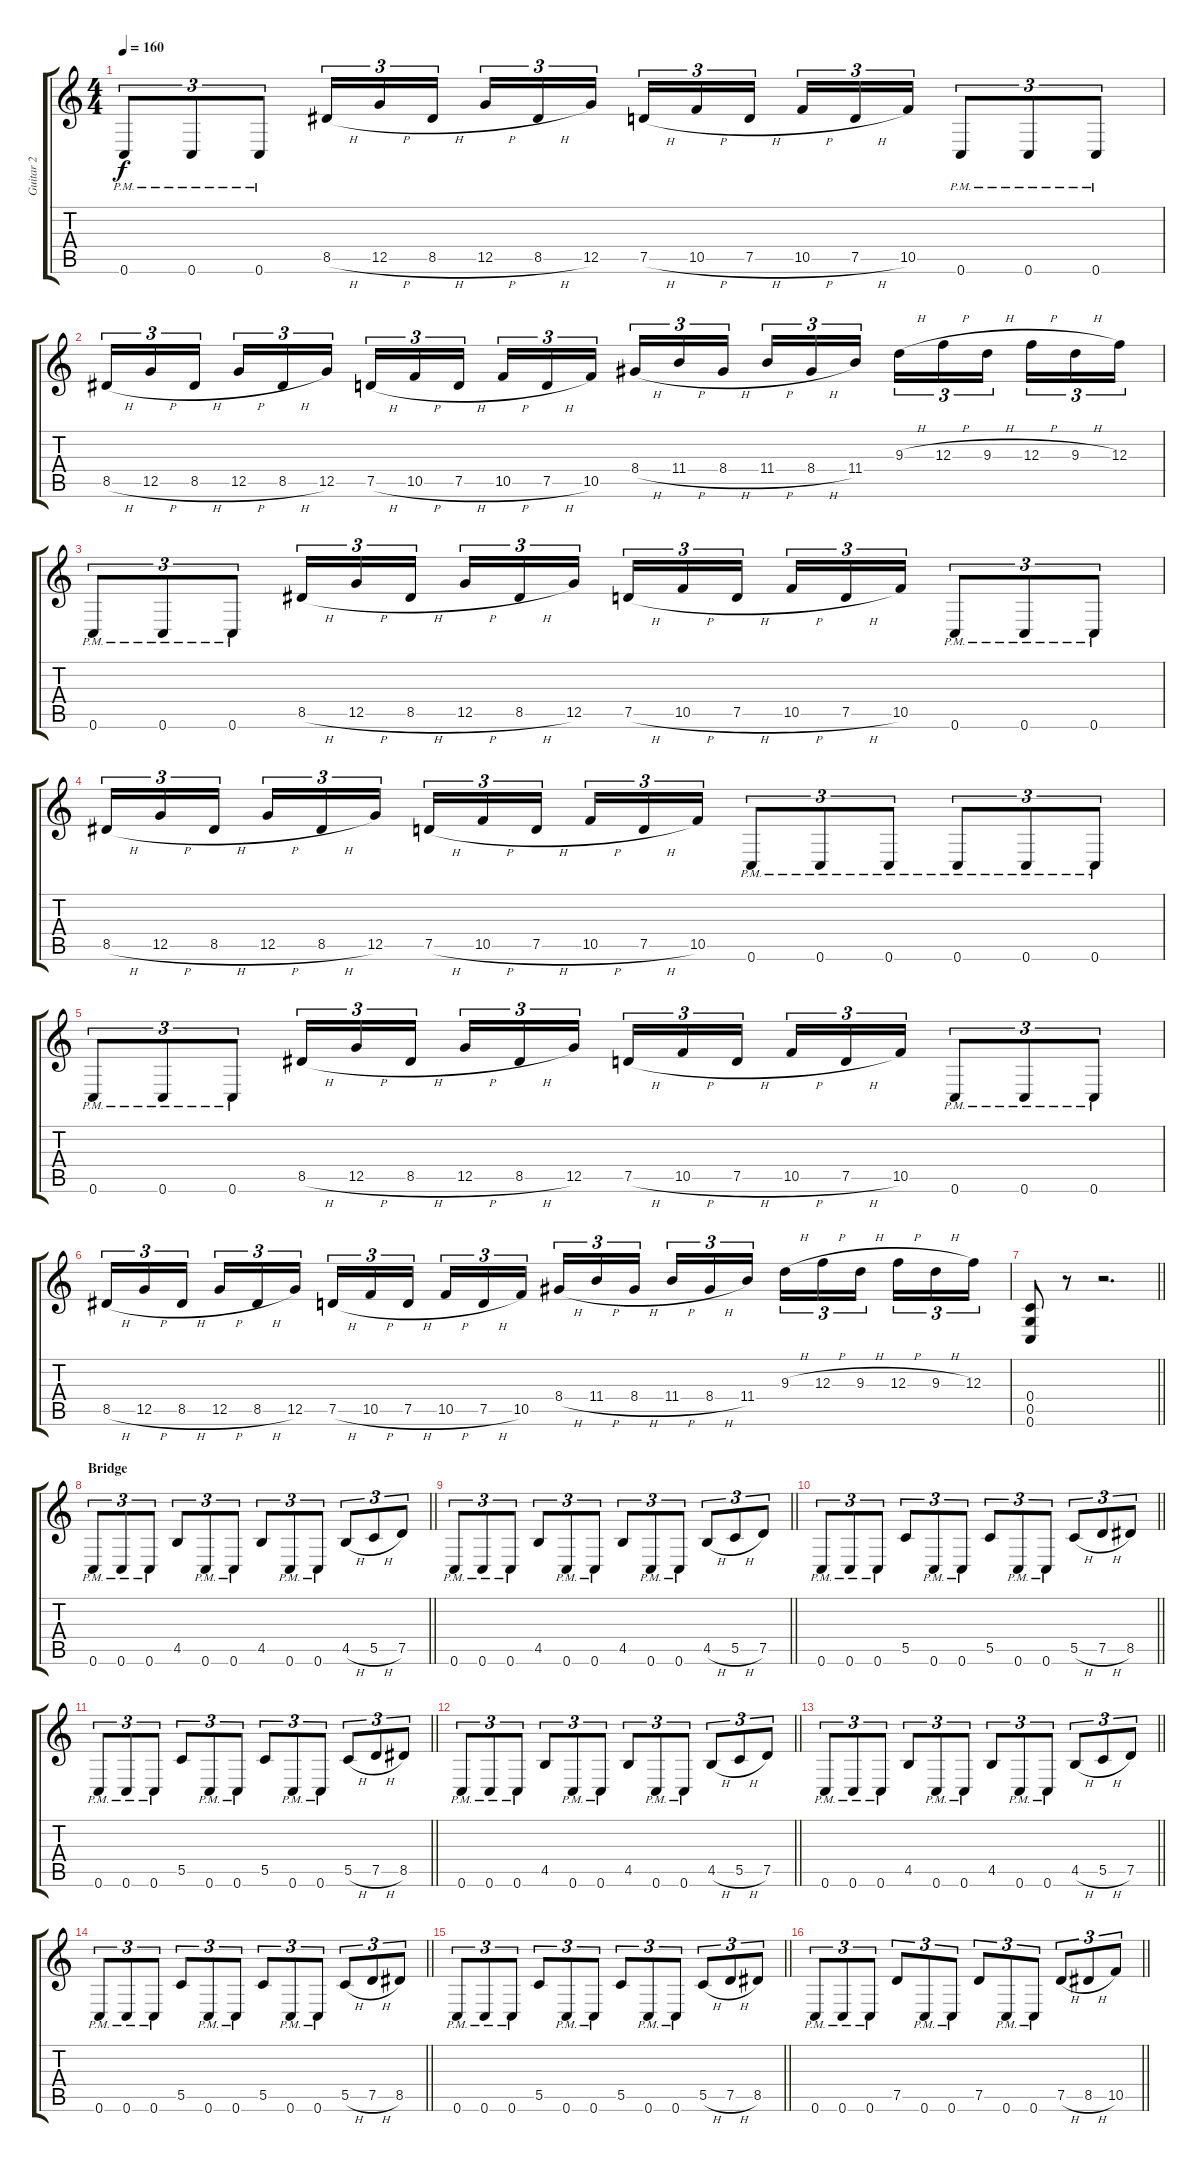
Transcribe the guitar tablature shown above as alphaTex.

\track ("Guitar 2" "Guitar 2") {instrument distortionguitar}
\staff {score tabs}
\tuning (D4 A3 F3 C3 G2 C2) {hide}
\ts (4 4)
\tempo 160
\clef g2
\ks c
0.6{pm}.8{tu (3 2) dy f} 0.6{pm}.8{tu (3 2)} 0.6{pm}.8{tu (3 2)} 8.5{h}.16{tu (3 2)} 12.5{h}.16{tu (3 2)} 8.5{h}.16{tu (3 2) beam splitsecondary} 12.5{h}.16{tu (3 2)} 8.5{h}.16{tu (3 2)} 12.5.16{tu (3 2)} 7.5{h}.16{tu (3 2)} 10.5{h}.16{tu (3 2)} 7.5{h}.16{tu (3 2) beam splitsecondary} 10.5{h}.16{tu (3 2)} 7.5{h}.16{tu (3 2)} 10.5.16{tu (3 2)} 0.6{pm}.8{tu (3 2)} 0.6{pm}.8{tu (3 2)} 0.6{pm}.8{tu (3 2)} |
8.5{h}.16{tu (3 2)} 12.5{h}.16{tu (3 2)} 8.5{h}.16{tu (3 2) beam splitsecondary} 12.5{h}.16{tu (3 2)} 8.5{h}.16{tu (3 2)} 12.5.16{tu (3 2)} 7.5{h}.16{tu (3 2)} 10.5{h}.16{tu (3 2)} 7.5{h}.16{tu (3 2) beam splitsecondary} 10.5{h}.16{tu (3 2)} 7.5{h}.16{tu (3 2)} 10.5.16{tu (3 2)} 8.4{h}.16{tu (3 2)} 11.4{h}.16{tu (3 2)} 8.4{h}.16{tu (3 2) beam splitsecondary} 11.4{h}.16{tu (3 2)} 8.4{h}.16{tu (3 2)} 11.4.16{tu (3 2)} 9.3{h}.16{tu (3 2)} 12.3{h}.16{tu (3 2)} 9.3{h}.16{tu (3 2) beam splitsecondary} 12.3{h}.16{tu (3 2)} 9.3{h}.16{tu (3 2)} 12.3.16{tu (3 2)} |
0.6{pm}.8{tu (3 2)} 0.6{pm}.8{tu (3 2)} 0.6{pm}.8{tu (3 2)} 8.5{h}.16{tu (3 2)} 12.5{h}.16{tu (3 2)} 8.5{h}.16{tu (3 2) beam splitsecondary} 12.5{h}.16{tu (3 2)} 8.5{h}.16{tu (3 2)} 12.5.16{tu (3 2)} 7.5{h}.16{tu (3 2)} 10.5{h}.16{tu (3 2)} 7.5{h}.16{tu (3 2) beam splitsecondary} 10.5{h}.16{tu (3 2)} 7.5{h}.16{tu (3 2)} 10.5.16{tu (3 2)} 0.6{pm}.8{tu (3 2)} 0.6{pm}.8{tu (3 2)} 0.6{pm}.8{tu (3 2)} |
8.5{h}.16{tu (3 2)} 12.5{h}.16{tu (3 2)} 8.5{h}.16{tu (3 2) beam splitsecondary} 12.5{h}.16{tu (3 2)} 8.5{h}.16{tu (3 2)} 12.5.16{tu (3 2)} 7.5{h}.16{tu (3 2)} 10.5{h}.16{tu (3 2)} 7.5{h}.16{tu (3 2) beam splitsecondary} 10.5{h}.16{tu (3 2)} 7.5{h}.16{tu (3 2)} 10.5.16{tu (3 2)} 0.6{pm}.8{tu (3 2)} 0.6{pm}.8{tu (3 2)} 0.6{pm}.8{tu (3 2)} 0.6{pm}.8{tu (3 2)} 0.6{pm}.8{tu (3 2)} 0.6{pm}.8{tu (3 2)} |
0.6{pm}.8{tu (3 2)} 0.6{pm}.8{tu (3 2)} 0.6{pm}.8{tu (3 2)} 8.5{h}.16{tu (3 2)} 12.5{h}.16{tu (3 2)} 8.5{h}.16{tu (3 2) beam splitsecondary} 12.5{h}.16{tu (3 2)} 8.5{h}.16{tu (3 2)} 12.5.16{tu (3 2)} 7.5{h}.16{tu (3 2)} 10.5{h}.16{tu (3 2)} 7.5{h}.16{tu (3 2) beam splitsecondary} 10.5{h}.16{tu (3 2)} 7.5{h}.16{tu (3 2)} 10.5.16{tu (3 2)} 0.6{pm}.8{tu (3 2)} 0.6{pm}.8{tu (3 2)} 0.6{pm}.8{tu (3 2)} |
8.5{h}.16{tu (3 2)} 12.5{h}.16{tu (3 2)} 8.5{h}.16{tu (3 2) beam splitsecondary} 12.5{h}.16{tu (3 2)} 8.5{h}.16{tu (3 2)} 12.5.16{tu (3 2)} 7.5{h}.16{tu (3 2)} 10.5{h}.16{tu (3 2)} 7.5{h}.16{tu (3 2) beam splitsecondary} 10.5{h}.16{tu (3 2)} 7.5{h}.16{tu (3 2)} 10.5.16{tu (3 2)} 8.4{h}.16{tu (3 2)} 11.4{h}.16{tu (3 2)} 8.4{h}.16{tu (3 2) beam splitsecondary} 11.4{h}.16{tu (3 2)} 8.4{h}.16{tu (3 2)} 11.4.16{tu (3 2)} 9.3{h}.16{tu (3 2)} 12.3{h}.16{tu (3 2)} 9.3{h}.16{tu (3 2) beam splitsecondary} 12.3{h}.16{tu (3 2)} 9.3{h}.16{tu (3 2)} 12.3.16{tu (3 2)} |
\barLineRight lightlight
(0.4 0.5 0.6).8 r.8 r.2{d} |
\section ("" "Bridge")
\barLineRight lightlight
0.6{pm}.8{tu (3 2)} 0.6{pm}.8{tu (3 2)} 0.6{pm}.8{tu (3 2)} 4.5.8{tu (3 2)} 0.6{pm}.8{tu (3 2)} 0.6{pm}.8{tu (3 2)} 4.5.8{tu (3 2)} 0.6{pm}.8{tu (3 2)} 0.6{pm}.8{tu (3 2)} 4.5{h}.8{tu (3 2)} 5.5{h}.8{tu (3 2)} 7.5.8{tu (3 2)} |
\barLineRight lightlight
0.6{pm}.8{tu (3 2)} 0.6{pm}.8{tu (3 2)} 0.6{pm}.8{tu (3 2)} 4.5.8{tu (3 2)} 0.6{pm}.8{tu (3 2)} 0.6{pm}.8{tu (3 2)} 4.5.8{tu (3 2)} 0.6{pm}.8{tu (3 2)} 0.6{pm}.8{tu (3 2)} 4.5{h}.8{tu (3 2)} 5.5{h}.8{tu (3 2)} 7.5.8{tu (3 2)} |
\barLineRight lightlight
0.6{pm}.8{tu (3 2)} 0.6{pm}.8{tu (3 2)} 0.6{pm}.8{tu (3 2)} 5.5.8{tu (3 2)} 0.6{pm}.8{tu (3 2)} 0.6{pm}.8{tu (3 2)} 5.5.8{tu (3 2)} 0.6{pm}.8{tu (3 2)} 0.6{pm}.8{tu (3 2)} 5.5{h}.8{tu (3 2)} 7.5{h}.8{tu (3 2)} 8.5.8{tu (3 2)} |
\barLineRight lightlight
0.6{pm}.8{tu (3 2)} 0.6{pm}.8{tu (3 2)} 0.6{pm}.8{tu (3 2)} 5.5.8{tu (3 2)} 0.6{pm}.8{tu (3 2)} 0.6{pm}.8{tu (3 2)} 5.5.8{tu (3 2)} 0.6{pm}.8{tu (3 2)} 0.6{pm}.8{tu (3 2)} 5.5{h}.8{tu (3 2)} 7.5{h}.8{tu (3 2)} 8.5.8{tu (3 2)} |
\barLineRight lightlight
0.6{pm}.8{tu (3 2)} 0.6{pm}.8{tu (3 2)} 0.6{pm}.8{tu (3 2)} 4.5.8{tu (3 2)} 0.6{pm}.8{tu (3 2)} 0.6{pm}.8{tu (3 2)} 4.5.8{tu (3 2)} 0.6{pm}.8{tu (3 2)} 0.6{pm}.8{tu (3 2)} 4.5{h}.8{tu (3 2)} 5.5{h}.8{tu (3 2)} 7.5.8{tu (3 2)} |
\barLineRight lightlight
0.6{pm}.8{tu (3 2)} 0.6{pm}.8{tu (3 2)} 0.6{pm}.8{tu (3 2)} 4.5.8{tu (3 2)} 0.6{pm}.8{tu (3 2)} 0.6{pm}.8{tu (3 2)} 4.5.8{tu (3 2)} 0.6{pm}.8{tu (3 2)} 0.6{pm}.8{tu (3 2)} 4.5{h}.8{tu (3 2)} 5.5{h}.8{tu (3 2)} 7.5.8{tu (3 2)} |
\barLineRight lightlight
0.6{pm}.8{tu (3 2)} 0.6{pm}.8{tu (3 2)} 0.6{pm}.8{tu (3 2)} 5.5.8{tu (3 2)} 0.6{pm}.8{tu (3 2)} 0.6{pm}.8{tu (3 2)} 5.5.8{tu (3 2)} 0.6{pm}.8{tu (3 2)} 0.6{pm}.8{tu (3 2)} 5.5{h}.8{tu (3 2)} 7.5{h}.8{tu (3 2)} 8.5.8{tu (3 2)} |
\barLineRight lightlight
0.6{pm}.8{tu (3 2)} 0.6{pm}.8{tu (3 2)} 0.6{pm}.8{tu (3 2)} 5.5.8{tu (3 2)} 0.6{pm}.8{tu (3 2)} 0.6{pm}.8{tu (3 2)} 5.5.8{tu (3 2)} 0.6{pm}.8{tu (3 2)} 0.6{pm}.8{tu (3 2)} 5.5{h}.8{tu (3 2)} 7.5{h}.8{tu (3 2)} 8.5.8{tu (3 2)} |
\barLineRight lightlight
0.6{pm}.8{tu (3 2)} 0.6{pm}.8{tu (3 2)} 0.6{pm}.8{tu (3 2)} 7.5.8{tu (3 2)} 0.6{pm}.8{tu (3 2)} 0.6{pm}.8{tu (3 2)} 7.5.8{tu (3 2)} 0.6{pm}.8{tu (3 2)} 0.6{pm}.8{tu (3 2)} 7.5{h}.8{tu (3 2)} 8.5{h}.8{tu (3 2)} 10.5.8{tu (3 2)}
